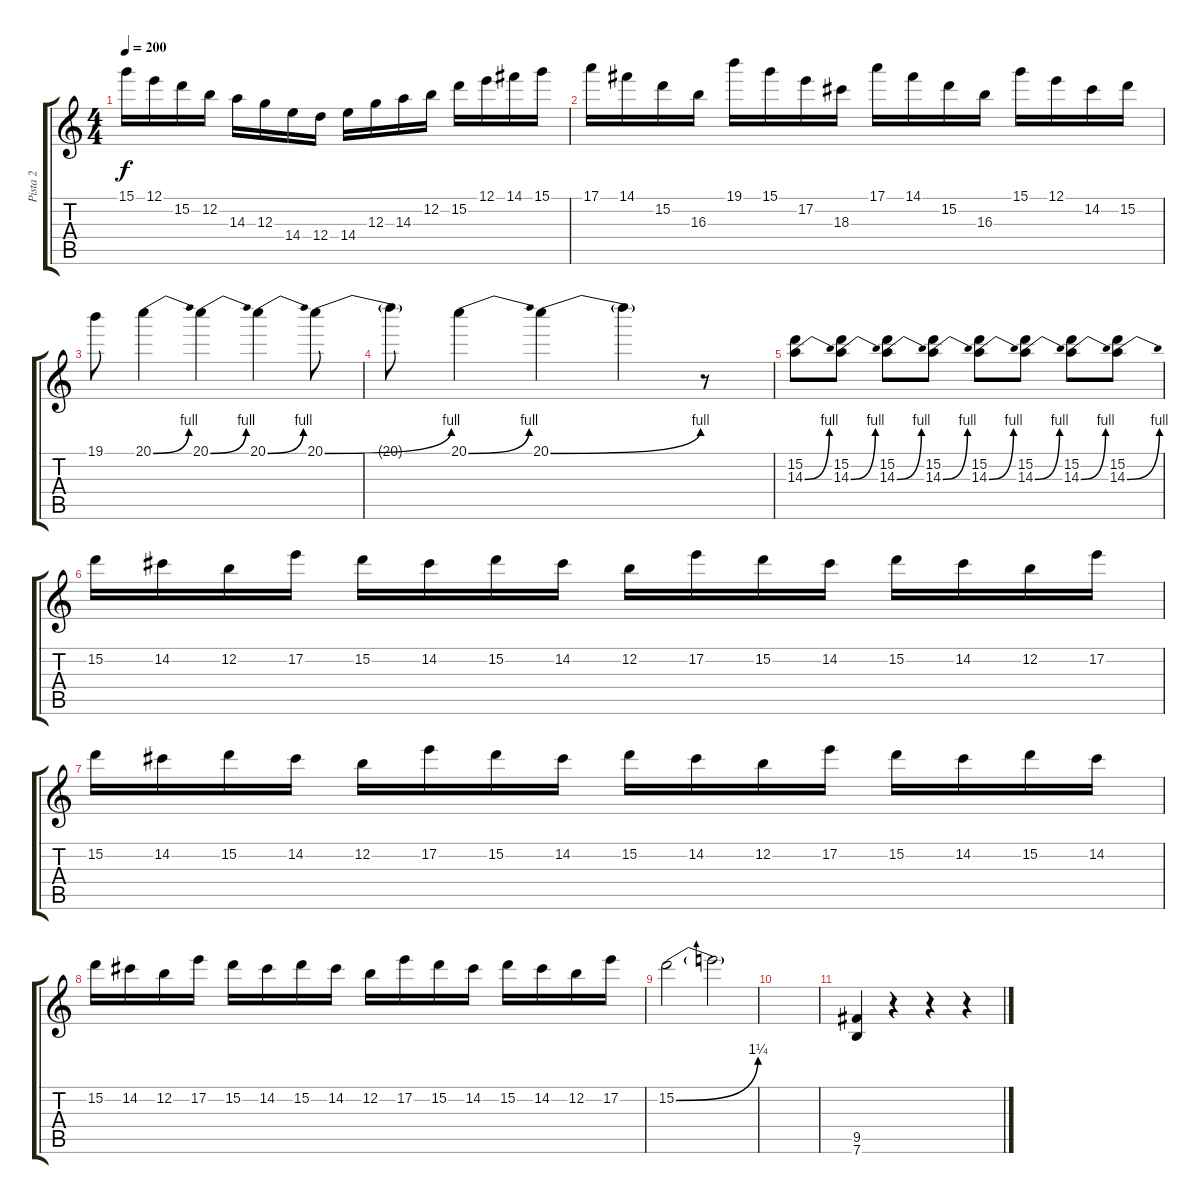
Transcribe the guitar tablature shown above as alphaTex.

\track ("Pista 2" "Pista 2") {instrument distortionguitar}
\staff {score tabs}
\tuning (E4 B3 G3 D3 A2 E2) {hide}
\ts (4 4)
\tempo 200
\clef g2
\ks c
15.1.16{dy f} 12.1.16 15.2.16 12.2.16 14.3.16 12.3.16 14.4.16 12.4.16 14.4.16 12.3.16 14.3.16 12.2.16 15.2.16 12.1.16 14.1.16 15.1.16 |
17.1.16 14.1.16 15.2.16 16.3.16 19.1.16 15.1.16 17.2.16 18.3.16 17.1.16 14.1.16 15.2.16 16.3.16 15.1.16 12.1.16 14.2.16 15.2.16 |
19.1.8 20.1{be (bend 0 0 60 4)}.4 20.1{be (bend 0 0 60 4)}.4 20.1{be (bend 0 0 60 4)}.4 20.1{be (bend 0 0 60 4)}.8 |
20.1{t}.8 20.1{be (bend 0 0 60 4)}.4 20.1{be (bend 0 0 60 4)}.4 20.1{t}.4 r.8 |
(15.2 14.3{be (bend 0 0 60 4)}).8 (15.2 14.3{be (bend 0 0 60 4)}).8 (15.2 14.3{be (bend 0 0 60 4)}).8 (15.2 14.3{be (bend 0 0 60 4)}).8 (15.2 14.3{be (bend 0 0 60 4)}).8 (15.2 14.3{be (bend 0 0 60 4)}).8 (15.2 14.3{be (bend 0 0 60 4)}).8 (15.2 14.3{be (bend 0 0 60 4)}).8 |
15.2.16 14.2.16 12.2.16 17.2.16 15.2.16 14.2.16 15.2.16 14.2.16 12.2.16 17.2.16 15.2.16 14.2.16 15.2.16 14.2.16 12.2.16 17.2.16 |
15.2.16 14.2.16 15.2.16 14.2.16 12.2.16 17.2.16 15.2.16 14.2.16 15.2.16 14.2.16 12.2.16 17.2.16 15.2.16 14.2.16 15.2.16 14.2.16 |
15.2.16 14.2.16 12.2.16 17.2.16 15.2.16 14.2.16 15.2.16 14.2.16 12.2.16 17.2.16 15.2.16 14.2.16 15.2.16 14.2.16 12.2.16 17.2.16 |
15.2{be (bend 0 0 60 5)}.2 15.2{t}.2 |
|
(9.5 7.6).4 r.4 r.4 r.4
